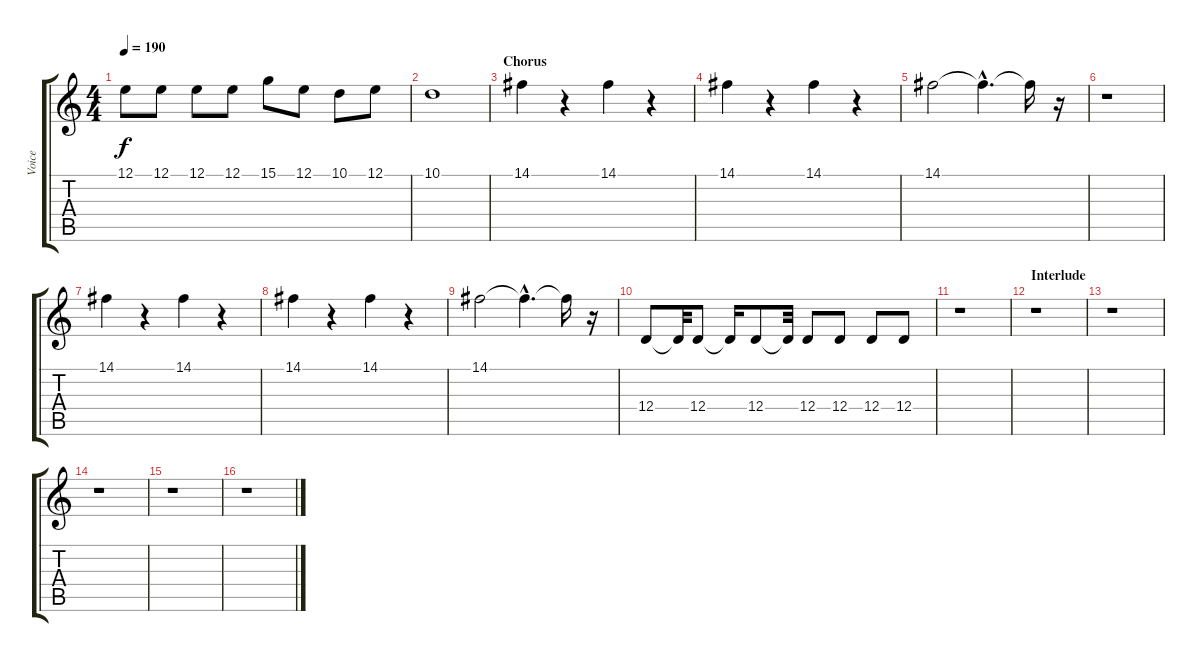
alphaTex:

\track ("Voice" "Voice") {instrument choiraahs}
\staff {score tabs}
\tuning (E4 B3 G3 D3 A2 E2) {hide}
\ts (4 4)
\tempo 190
\clef g2
\ks c
12.1.8{dy f} 12.1.8 12.1.8 12.1.8 15.1.8 12.1.8 10.1.8 12.1.8 |
10.1.1 |
\section ("" "Chorus")
14.1.4 r.4 14.1.4 r.4 |
14.1.4 r.4 14.1.4 r.4 |
14.1.2 14.1{hac t}.4{d} 14.1{t}.16 r.16 |
r.1 |
14.1.4 r.4 14.1.4 r.4 |
14.1.4 r.4 14.1.4 r.4 |
14.1.2 14.1{hac t}.4{d} 14.1{t}.16 r.16 |
12.4.8 12.4{t}.32 12.4.8 12.4{t}.16 12.4.8 12.4{t}.32 12.4.8 12.4.8 12.4.8 12.4.8 |
r.1 |
\section ("" "Interlude")
r.1 |
r.1 |
r.1 |
r.1 |
r.1
